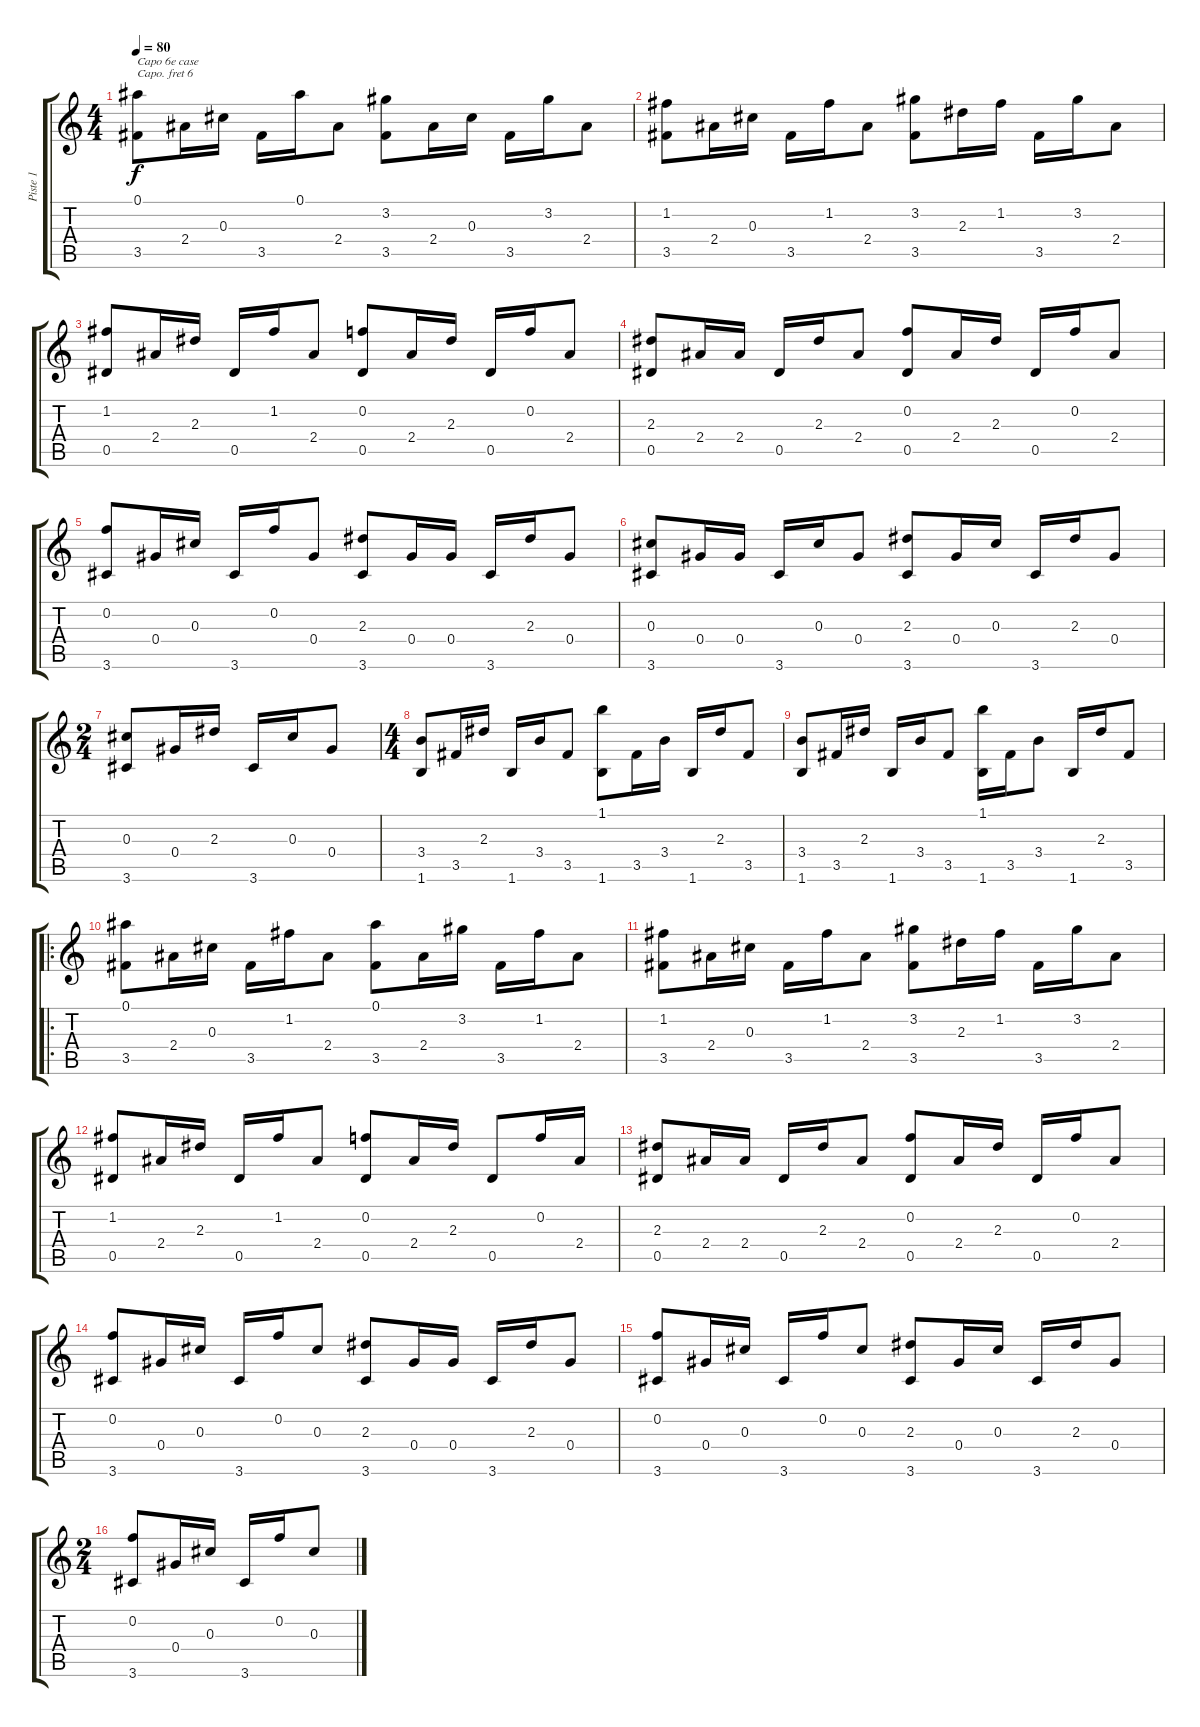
\track ("Piste 1" "Piste 1") {instrument acousticguitarnylon}
\staff {score tabs}
\capo 6
\tuning (E4 B3 G3 D3 A2 E2) {hide}
\ts (4 4)
\tempo 80
\clef g2
\ks c
(0.1 3.5).8{txt "Capo 6e case" dy f instrument acousticguitarnylon} 2.4.16 0.3.16 3.5.16 0.1.16 2.4.8 (3.2 3.5).8 2.4.16 0.3.16 3.5.16 3.2.16 2.4.8 |
(1.2 3.5).8 2.4.16 0.3.16 3.5.16 1.2.16 2.4.8 (3.2 3.5).8 2.3.16 1.2.16 3.5.16 3.2.16 2.4.8 |
(1.2 0.5).8 2.4.16 2.3.16 0.5.16 1.2.16 2.4.8 (0.2 0.5).8 2.4.16 2.3.16 0.5.16 0.2.16 2.4.8 |
(2.3 0.5).8 2.4.16 2.4.16 0.5.16 2.3.16 2.4.8 (0.2 0.5).8 2.4.16 2.3.16 0.5.16 0.2.16 2.4.8 |
(0.2 3.6).8 0.4.16 0.3.16 3.6.16 0.2.16 0.4.8 (2.3 3.6).8 0.4.16 0.4.16 3.6.16 2.3.16 0.4.8 |
(0.3 3.6).8 0.4.16 0.4.16 3.6.16 0.3.16 0.4.8 (2.3 3.6).8 0.4.16 0.3.16 3.6.16 2.3.16 0.4.8 |
\ts (2 4)
(0.3 3.6).8 0.4.16 2.3.16 3.6.16 0.3.16 0.4.8 |
\ts (4 4)
(3.4 1.6).8 3.5.16 2.3.16 1.6.16 3.4.16 3.5.8 (1.1 1.6).8 3.5.16 3.4.16 1.6.16 2.3.16 3.5.8 |
(3.4 1.6).8 3.5.16 2.3.16 1.6.16 3.4.16 3.5.8 (1.1 1.6).16 3.5.16 3.4.8 1.6.16 2.3.16 3.5.8 |
\ro
(0.1 3.5).8 2.4.16 0.3.16 3.5.16 1.2.16 2.4.8 (0.1 3.5).8 2.4.16 3.2.16 3.5.16 1.2.16 2.4.8 |
(1.2 3.5).8 2.4.16 0.3.16 3.5.16 1.2.16 2.4.8 (3.2 3.5).8 2.3.16 1.2.16 3.5.16 3.2.16 2.4.8 |
(1.2 0.5).8 2.4.16 2.3.16 0.5.16 1.2.16 2.4.8 (0.2 0.5).8 2.4.16 2.3.16 0.5.8 0.2.16 2.4.16 |
(2.3 0.5).8 2.4.16 2.4.16 0.5.16 2.3.16 2.4.8 (0.2 0.5).8 2.4.16 2.3.16 0.5.16 0.2.16 2.4.8 |
(0.2 3.6).8 0.4.16 0.3.16 3.6.16 0.2.16 0.3.8 (2.3 3.6).8 0.4.16 0.4.16 3.6.16 2.3.16 0.4.8 |
(0.2 3.6).8 0.4.16 0.3.16 3.6.16 0.2.16 0.3.8 (2.3 3.6).8 0.4.16 0.3.16 3.6.16 2.3.16 0.4.8 |
\ts (2 4)
(0.2 3.6).8 0.4.16 0.3.16 3.6.16 0.2.16 0.3.8
